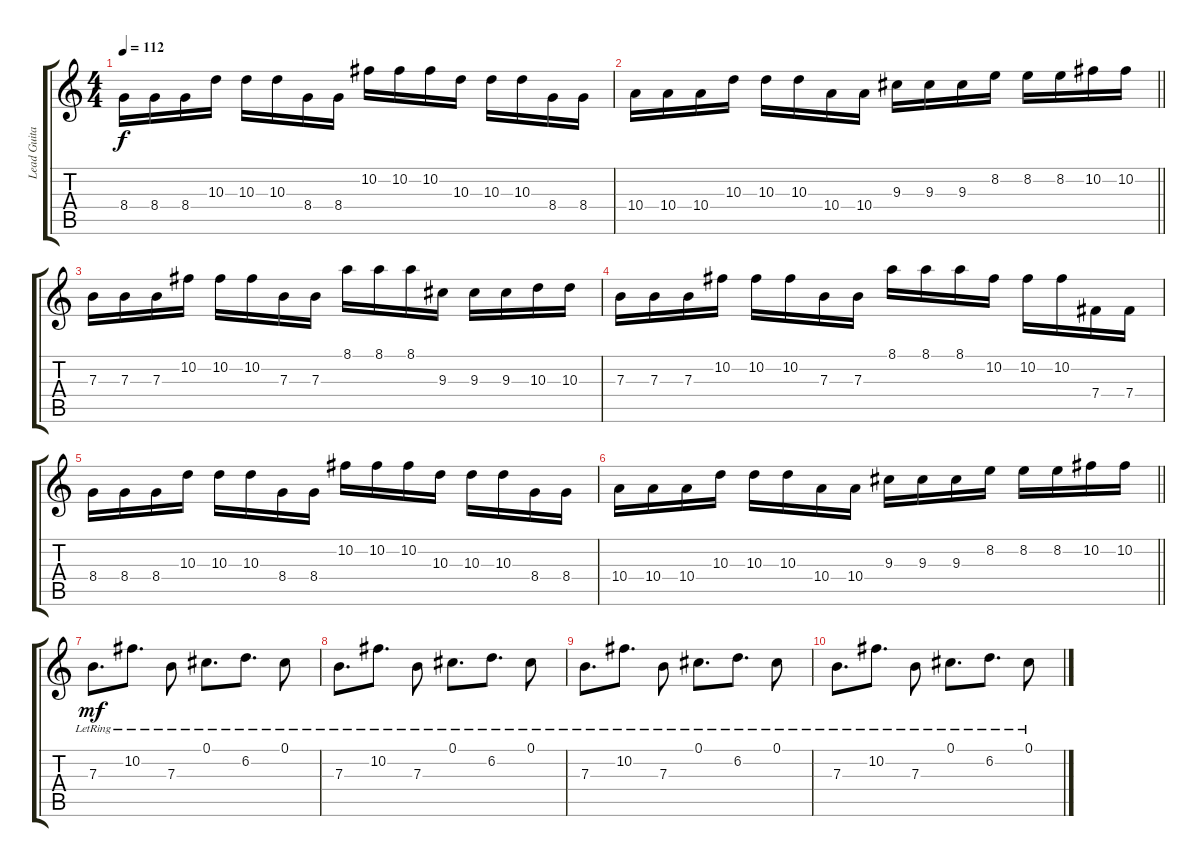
\track ("Lead Guitar" "Lead Guita") {instrument overdrivenguitar}
\staff {score tabs}
\tuning (Db4 Ab3 E3 B2 Gb2 B1) {hide}
\ts (4 4)
\tempo 112
\clef g2
\ks c
8.4.16{dy f} 8.4.16 8.4.16 10.3.16 10.3.16 10.3.16 8.4.16 8.4.16 10.2.16 10.2.16 10.2.16 10.3.16 10.3.16 10.3.16 8.4.16 8.4.16 |
\barLineRight lightlight
10.4.16 10.4.16 10.4.16 10.3.16 10.3.16 10.3.16 10.4.16 10.4.16 9.3.16 9.3.16 9.3.16 8.2.16 8.2.16 8.2.16 10.2.16 10.2.16 |
7.3.16 7.3.16 7.3.16 10.2.16 10.2.16 10.2.16 7.3.16 7.3.16 8.1.16 8.1.16 8.1.16 9.3.16 9.3.16 9.3.16 10.3.16 10.3.16 |
7.3.16 7.3.16 7.3.16 10.2.16 10.2.16 10.2.16 7.3.16 7.3.16 8.1.16 8.1.16 8.1.16 10.2.16 10.2.16 10.2.16 7.4.16 7.4.16 |
8.4.16 8.4.16 8.4.16 10.3.16 10.3.16 10.3.16 8.4.16 8.4.16 10.2.16 10.2.16 10.2.16 10.3.16 10.3.16 10.3.16 8.4.16 8.4.16 |
\barLineRight lightlight
10.4.16 10.4.16 10.4.16 10.3.16 10.3.16 10.3.16 10.4.16 10.4.16 9.3.16 9.3.16 9.3.16 8.2.16 8.2.16 8.2.16 10.2.16 10.2.16 |
7.3{lr}.8{d dy mf volume 0} 10.2{lr}.8{d} 7.3{lr}.8 0.1{lr}.8{d} 6.2{lr}.8{d} 0.1{lr}.8 |
7.3{lr}.8{d} 10.2{lr}.8{d} 7.3{lr}.8 0.1{lr}.8{d} 6.2{lr}.8{d} 0.1{lr}.8 |
7.3{lr}.8{d} 10.2{lr}.8{d} 7.3{lr}.8 0.1{lr}.8{d} 6.2{lr}.8{d} 0.1{lr}.8 |
7.3{lr}.8{d} 10.2{lr}.8{d} 7.3{lr}.8 0.1{lr}.8{d} 6.2{lr}.8{d} 0.1{lr}.8
